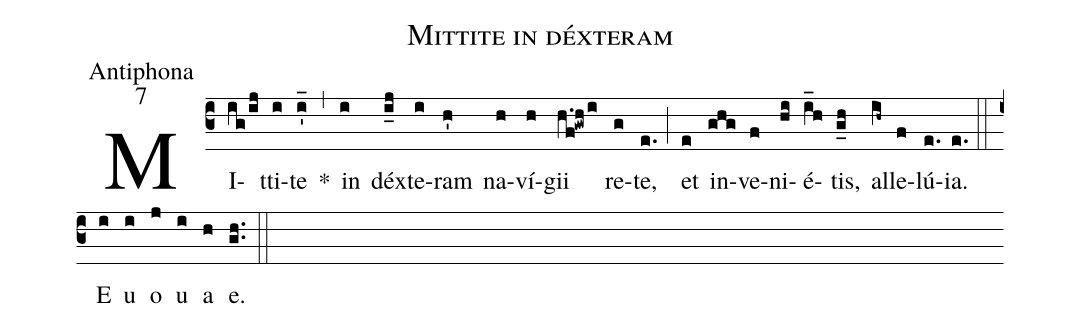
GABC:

name:Mittite in déxteram;
office-part:Antiphona;
mode:7;
%%
(c3) MI(ig/ij)tti(i)te(i'_) *(,) in(i) déx(i_j)te(i)ram(h') na(h)ví(h)gii(h.f!gwhi) re(g)te,(e.) (;) et(e) in(ghg)ve(f)ni(hi)é(i_h)tis,(g_h) al(ih~)le(f)lú(e.)ia.(e.) (::) E(i) u(i) o(j) u(i) a(h) e.(g.h.) (::)
